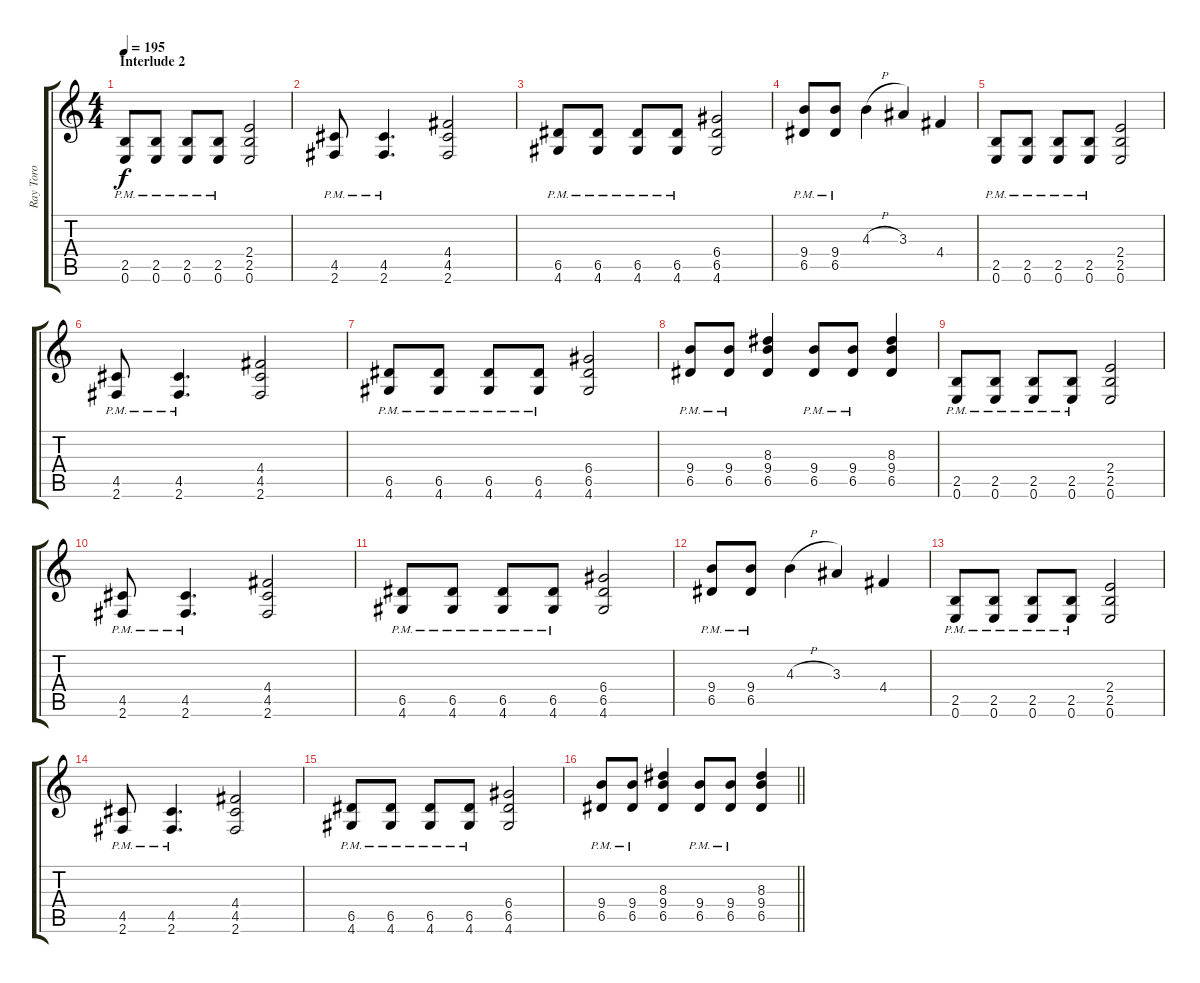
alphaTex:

\track ("Ray Toro" "Ray Toro") {instrument distortionguitar}
\staff {score tabs}
\tuning (E4 B3 G3 D3 A2 E2) {hide}
\ts (4 4)
\section ("" "Interlude 2")
\tempo 195
\clef g2
\ks c
(2.5{pm} 0.6{pm}).8{dy f} (2.5{pm} 0.6{pm}).8 (2.5{pm} 0.6{pm}).8 (2.5{pm} 0.6{pm}).8 (2.4 2.5 0.6).2 |
(4.5{pm} 2.6{pm}).8 (4.5{pm} 2.6{pm}).4{d} (4.4 4.5 2.6).2 |
(6.5{pm} 4.6{pm}).8 (6.5{pm} 4.6{pm}).8 (6.5{pm} 4.6{pm}).8 (6.5{pm} 4.6{pm}).8 (6.4 6.5 4.6).2 |
(9.4{pm} 6.5{pm}).8 (9.4{pm} 6.5{pm}).8 4.3{h}.4 3.3.4 4.4.4 |
(2.5{pm} 0.6{pm}).8 (2.5{pm} 0.6{pm}).8 (2.5{pm} 0.6{pm}).8 (2.5{pm} 0.6{pm}).8 (2.4 2.5 0.6).2 |
(4.5{pm} 2.6{pm}).8 (4.5{pm} 2.6{pm}).4{d} (4.4 4.5 2.6).2 |
(6.5{pm} 4.6{pm}).8 (6.5{pm} 4.6{pm}).8 (6.5{pm} 4.6{pm}).8 (6.5{pm} 4.6{pm}).8 (6.4 6.5 4.6).2 |
(9.4{pm} 6.5{pm}).8 (9.4{pm} 6.5{pm}).8 (8.3 9.4 6.5).4 (9.4{pm} 6.5{pm}).8 (9.4{pm} 6.5{pm}).8 (8.3 9.4 6.5).4 |
(2.5{pm} 0.6{pm}).8 (2.5{pm} 0.6{pm}).8 (2.5{pm} 0.6{pm}).8 (2.5{pm} 0.6{pm}).8 (2.4 2.5 0.6).2 |
(4.5{pm} 2.6{pm}).8 (4.5{pm} 2.6{pm}).4{d} (4.4 4.5 2.6).2 |
(6.5{pm} 4.6{pm}).8 (6.5{pm} 4.6{pm}).8 (6.5{pm} 4.6{pm}).8 (6.5{pm} 4.6{pm}).8 (6.4 6.5 4.6).2 |
(9.4{pm} 6.5{pm}).8 (9.4{pm} 6.5{pm}).8 4.3{h}.4 3.3.4 4.4.4 |
(2.5{pm} 0.6{pm}).8 (2.5{pm} 0.6{pm}).8 (2.5{pm} 0.6{pm}).8 (2.5{pm} 0.6{pm}).8 (2.4 2.5 0.6).2 |
(4.5{pm} 2.6{pm}).8 (4.5{pm} 2.6{pm}).4{d} (4.4 4.5 2.6).2 |
(6.5{pm} 4.6{pm}).8 (6.5{pm} 4.6{pm}).8 (6.5{pm} 4.6{pm}).8 (6.5{pm} 4.6{pm}).8 (6.4 6.5 4.6).2 |
\barLineRight lightlight
(9.4{pm} 6.5{pm}).8 (9.4{pm} 6.5{pm}).8 (8.3 9.4 6.5).4 (9.4{pm} 6.5{pm}).8 (9.4{pm} 6.5{pm}).8 (8.3 9.4 6.5).4
